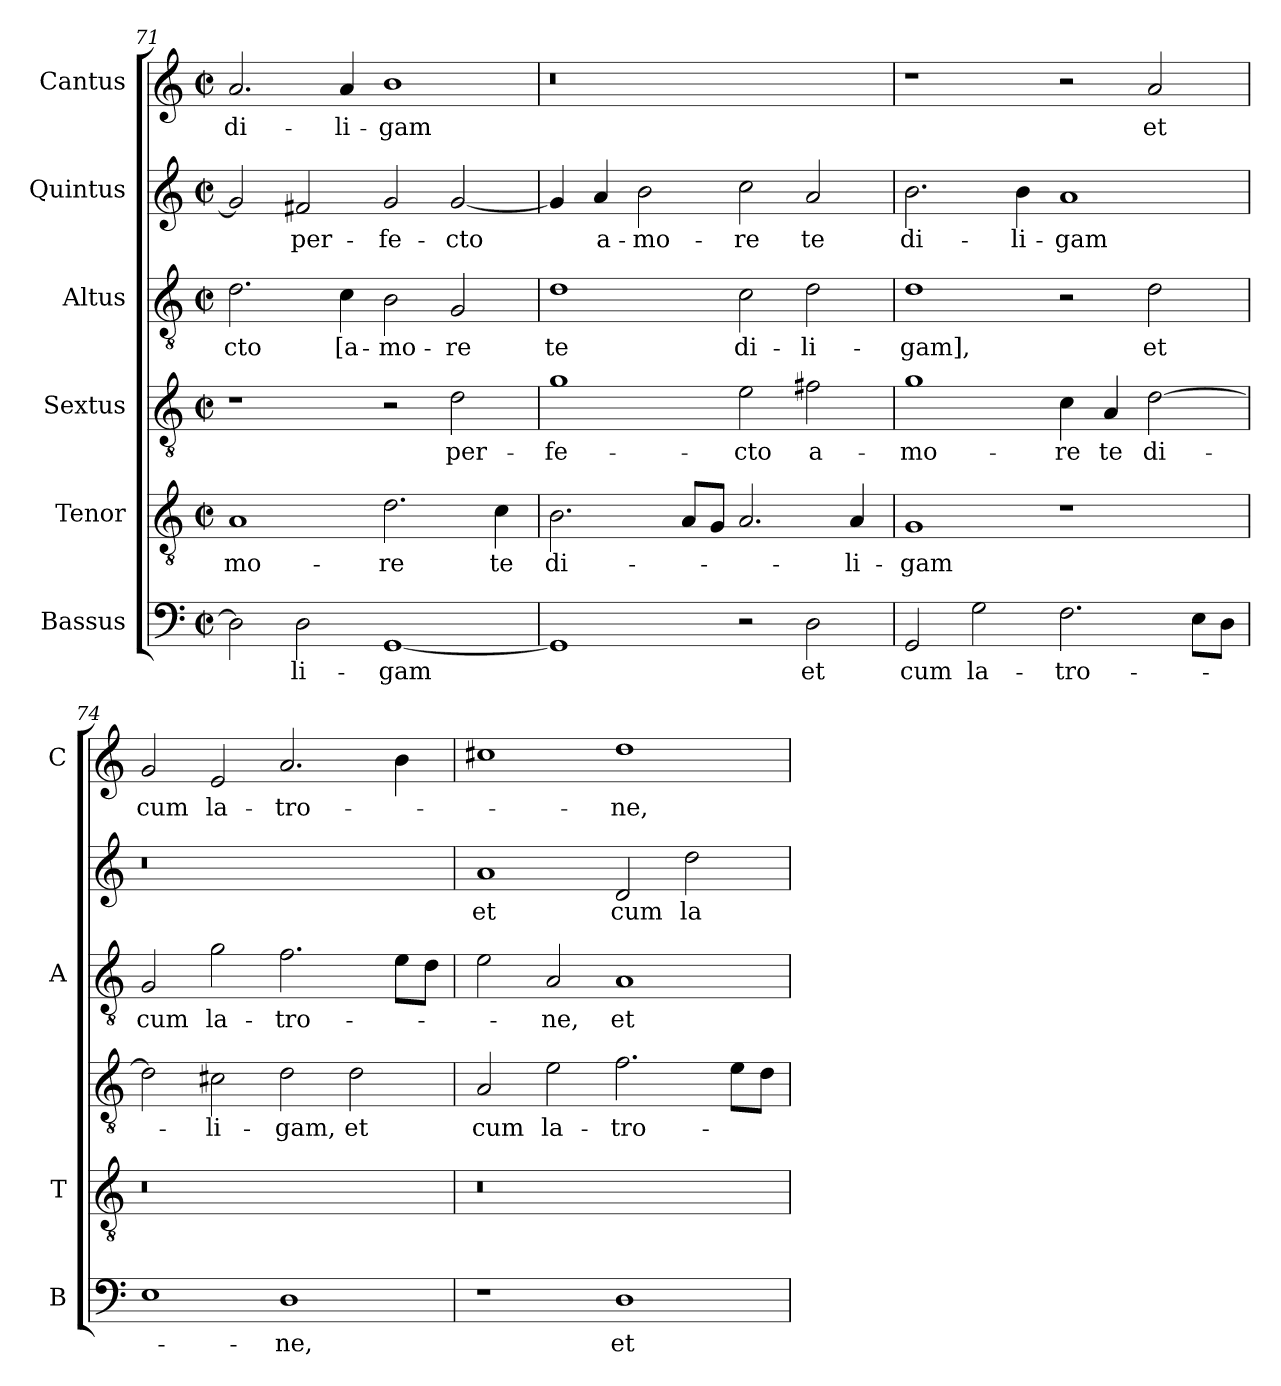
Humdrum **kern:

**kern	**text	**kern	**text	**kern	**text	**kern	**text	**kern	**text	**kern	**text
*part6	*part6	*part5	*part5	*part4	*part4	*part3	*part3	*part2	*part2	*part1	*part1
*staff6	*staff6	*staff5	*staff5	*staff4	*staff4	*staff3	*staff3	*staff2	*staff2	*staff1	*staff1
*I"Bassus	*	*I"Tenor	*	*I"Sextus	*	*I"Altus	*	*I"Quintus	*	*I"Cantus	*
*I'B	*	*I'T	*	*	*	*I'A	*	*	*	*I'C	*
*clefF4	*	*clefGv2	*	*clefGv2	*	*clefGv2	*	*clefG2	*	*clefG2	*
*k[]	*	*k[]	*	*k[]	*	*k[]	*	*k[]	*	*k[]	*
*C:	*	*C:	*	*C:	*	*C:	*	*C:	*	*C:	*
*M2/2	*	*M2/2	*	*M2/2	*	*M2/2	*	*M2/2	*	*M2/2	*
*met(c|)	*	*met(c|)	*	*met(c|)	*	*met(c|)	*	*met(c|)	*	*met(c|)	*
=71	=71	=71	=71	=71	=71	=71	=71	=71	=71	=71	=71
2D\]	.	1A	-mo-	1r	.	2.d\	-cto	2g/]	.	2.a/	di-
2D\	-li-	.	.	.	.	.	.	2f#X/	per-	.	.
.	.	.	.	.	.	4c\	[a-	.	.	4a/	-li-
[1GG	-gam	2.d\	-re	2r	.	2B\	-mo-	2g/	-fe-	1b	-gam
.	.	.	.	2d\	per-	2G/	-re	[2g/	-cto	.	.
.	.	4c\	te	.	.	.	.	.	.	.	.
=72	=72	=72	=72	=72	=72	=72	=72	=72	=72	=72	=72
1GG]	.	2.B\	di-	1g	-fe-	1d	te	4g/]	.	0r	.
.	.	.	.	.	.	.	.	4a/	a-	.	.
.	.	.	.	.	.	.	.	2b\	-mo-	.	.
.	.	8A/L	.	.	.	.	.	.	.	.	.
.	.	8G/J	.	.	.	.	.	.	.	.	.
2r	.	2.A/	.	2e\	-cto	2c\	di-	2cc\	-re	.	.
2D\	et	.	.	2f#X\	a-	2d\	-li-	2a/	te	.	.
.	.	4A/	-li-	.	.	.	.	.	.	.	.
!!LO:PB:g=z
=73	=73	=73	=73	=73	=73	=73	=73	=73	=73	=73	=73
2GG/	cum	1G	-gam	1g	-mo-	1d	-gam],	2.b\	di-	1r	.
2G\	la-	.	.	.	.	.	.	.	.	.	.
.	.	.	.	.	.	.	.	4b\	-li-	.	.
2.F\	-tro-	1r	.	4c\	-re	2r	.	1a	-gam	2r	.
.	.	.	.	4A/	te	.	.	.	.	.	.
.	.	.	.	[2d\	di-	2d\	et	.	.	2a/	et
8E\L	.	.	.	.	.	.	.	.	.	.	.
8D\J	.	.	.	.	.	.	.	.	.	.	.
=74	=74	=74	=74	=74	=74	=74	=74	=74	=74	=74	=74
1E	.	0r	.	2d\]	.	2G/	cum	0r	.	2g/	cum
.	.	.	.	2c#X\	-li-	2g\	la-	.	.	2e/	la-
1D	-ne,	.	.	2d\	-gam,	2.f\	-tro-	.	.	2.a/	-tro-
.	.	.	.	2d\	et	.	.	.	.	.	.
.	.	.	.	.	.	8e\L	.	.	.	4b\	.
.	.	.	.	.	.	8d\J	.	.	.	.	.
=75	=75	=75	=75	=75	=75	=75	=75	=75	=75	=75	=75
1r	.	0r	.	2A/	cum	2e\	.	1a	et	1cc#X	.
.	.	.	.	2e\	la-	2A/	-ne,	.	.	.	.
1D	et	.	.	2.f\	-tro-	1A	et	2d/	cum	1dd	-ne,
.	.	.	.	.	.	.	.	2dd\	la-	.	.
.	.	.	.	8e\L	.	.	.	.	.	.	.
.	.	.	.	8d\J	.	.	.	.	.	.	.
=	=	=	=	=	=	=	=	=	=	=	=
*-	*-	*-	*-	*-	*-	*-	*-	*-	*-	*-	*-
